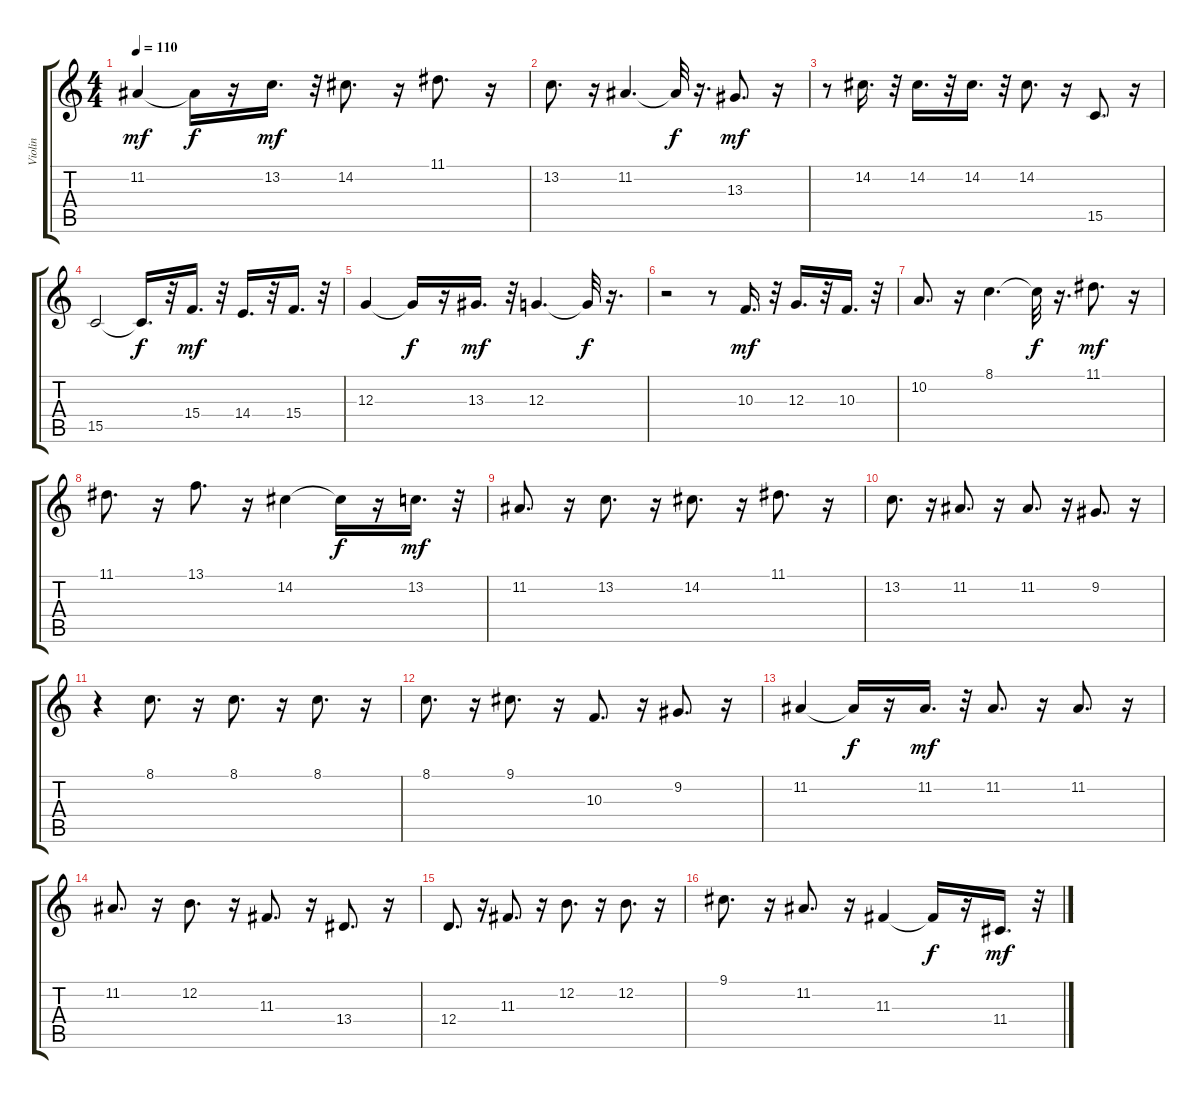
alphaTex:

\track ("Violin" "Violin") {instrument violin}
\staff {score tabs}
\tuning (E4 B3 G3 D3 A2 E2) {hide}
\ts (4 4)
\tempo 110
\clef g2
\ks c
11.2.4{dy mf} 11.2{t}.16{dy f} r.16 13.2.16{d dy mf} r.32 14.2.8{d} r.16 11.1.8{d} r.16 |
13.2.8{d} r.16 11.2.4{d} 11.2{t}.32{dy f} r.16{d} 13.3.8{d dy mf} r.16 |
r.8 14.2.16{d} r.32 14.2.16{d} r.32 14.2.16{d} r.32 14.2.8{d} r.16 15.5.8{d} r.16 |
15.5.2 15.5{t}.16{d dy f} r.32 15.4.16{d dy mf} r.32 14.4.16{d} r.32 15.4.16{d} r.32 |
12.3.4 12.3{t}.16{dy f} r.16 13.3.16{d dy mf} r.32 12.3.4{d} 12.3{t}.32{dy f} r.16{d} |
r.2 r.8 10.3.16{d dy mf} r.32 12.3.16{d} r.32 10.3.16{d} r.32 |
10.2.8{d} r.16 8.1.4{d} 8.1{t}.32{dy f} r.16{d} 11.1.8{d dy mf} r.16 |
11.1.8{d} r.16 13.1.8{d} r.16 14.2.4 14.2{t}.16{dy f} r.16 13.2.16{d dy mf} r.32 |
11.2.8{d} r.16 13.2.8{d} r.16 14.2.8{d} r.16 11.1.8{d} r.16 |
13.2.8{d} r.16 11.2.8{d} r.16 11.2.8{d} r.16 9.2.8{d} r.16 |
r.4 8.1.8{d} r.16 8.1.8{d} r.16 8.1.8{d} r.16 |
8.1.8{d} r.16 9.1.8{d} r.16 10.3.8{d} r.16 9.2.8{d} r.16 |
11.2.4 11.2{t}.16{dy f} r.16 11.2.16{d dy mf} r.32 11.2.8{d} r.16 11.2.8{d} r.16 |
11.2.8{d} r.16 12.2.8{d} r.16 11.3.8{d} r.16 13.4.8{d} r.16 |
12.4.8{d} r.16 11.3.8{d} r.16 12.2.8{d} r.16 12.2.8{d} r.16 |
9.1.8{d} r.16 11.2.8{d} r.16 11.3.4 11.3{t}.16{dy f} r.16 11.4.16{d dy mf} r.32
